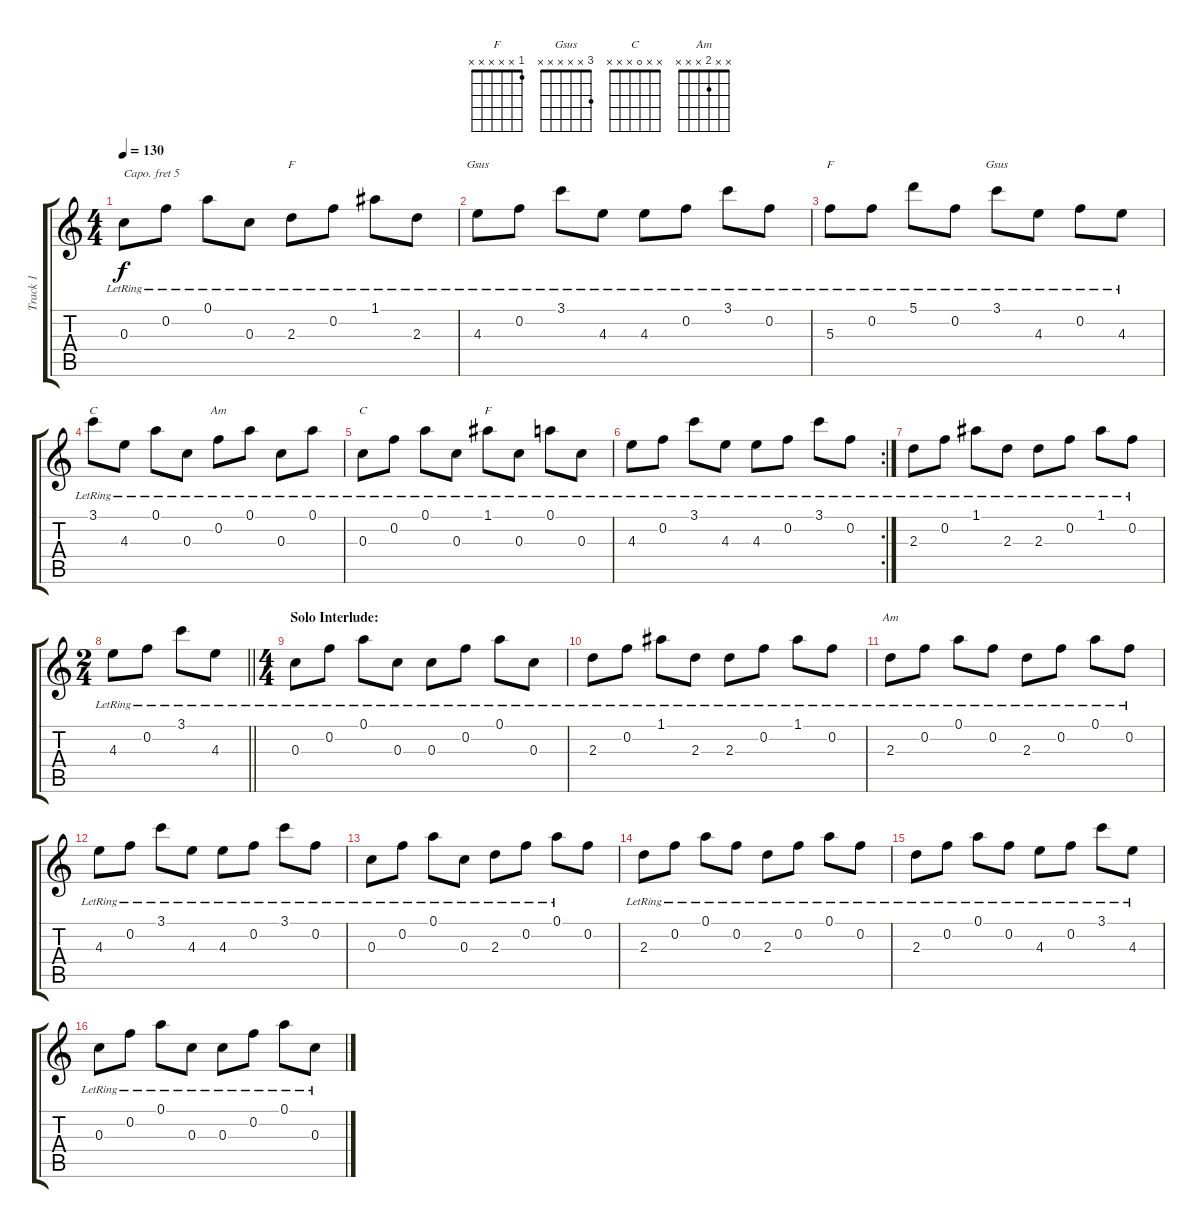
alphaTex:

\track ("Track 1" "Track 1") {instrument acousticguitarsteel}
\staff {score tabs}
\capo 5
\tuning (E4 C4 G3 D3 A2 E2) {hide}
\chord ("F" x x 2 x x x)
\chord ("Gsus" x x 4 x x x)
\chord ("F" x x 5 x x x)
\chord ("Gsus" 3 x x x x x)
\chord ("C" 3 x x x x x)
\chord ("Am" x 0 x x x x)
\chord ("C" x x 0 x x x)
\chord ("F" 1 x x x x x)
\chord ("Am" x x 2 x x x)
\ts (4 4)
\tempo 130
\clef g2
\ks c
0.3{lr}.8{dy f} 0.2{lr}.8 0.1{lr}.8 0.3{lr}.8 2.3{lr}.8{ch "F"} 0.2{lr}.8 1.1{lr}.8 2.3{lr}.8 |
4.3{lr}.8{ch "Gsus"} 0.2{lr}.8 3.1{lr}.8 4.3{lr}.8 4.3{lr}.8 0.2{lr}.8 3.1{lr}.8 0.2{lr}.8 |
5.3{lr}.8{ch "F"} 0.2{lr}.8 5.1{lr}.8 0.2{lr}.8 3.1{lr}.8{ch "Gsus"} 4.3{lr}.8 0.2{lr}.8 4.3{lr}.8 |
3.1{lr}.8{ch "C"} 4.3{lr}.8 0.1{lr}.8 0.3{lr}.8 0.2{lr}.8{ch "Am"} 0.1{lr}.8 0.3{lr}.8 0.1{lr}.8 |
0.3{lr}.8{ch "C"} 0.2{lr}.8 0.1{lr}.8 0.3{lr}.8 1.1{lr}.8{ch "F"} 0.3{lr}.8 0.1{lr}.8 0.3{lr}.8 |
\rc 2
4.3{lr}.8 0.2{lr}.8 3.1{lr}.8 4.3{lr}.8 4.3{lr}.8 0.2{lr}.8 3.1{lr}.8 0.2{lr}.8 |
2.3{lr}.8 0.2{lr}.8 1.1{lr}.8 2.3{lr}.8 2.3{lr}.8 0.2{lr}.8 1.1{lr}.8 0.2{lr}.8 |
\ts (2 4)
\barLineRight lightlight
4.3{lr}.8 0.2{lr}.8 3.1{lr}.8 4.3{lr}.8 |
\ts (4 4)
\section ("" "Solo Interlude:")
0.3{lr}.8 0.2{lr}.8 0.1{lr}.8 0.3{lr}.8 0.3{lr}.8 0.2{lr}.8 0.1{lr}.8 0.3{lr}.8 |
2.3{lr}.8 0.2{lr}.8 1.1{lr}.8 2.3{lr}.8 2.3{lr}.8 0.2{lr}.8 1.1{lr}.8 0.2{lr}.8 |
2.3{lr}.8{ch "Am"} 0.2{lr}.8 0.1{lr}.8 0.2{lr}.8 2.3{lr}.8 0.2{lr}.8 0.1{lr}.8 0.2{lr}.8 |
4.3{lr}.8 0.2{lr}.8 3.1{lr}.8 4.3{lr}.8 4.3{lr}.8 0.2{lr}.8 3.1{lr}.8 0.2{lr}.8 |
0.3{lr}.8 0.2{lr}.8 0.1{lr}.8 0.3{lr}.8 2.3{lr}.8 0.2{lr}.8 0.1{lr}.8 0.2.8 |
2.3{lr}.8 0.2{lr}.8 0.1{lr}.8 0.2{lr}.8 2.3{lr}.8 0.2{lr}.8 0.1{lr}.8 0.2{lr}.8 |
2.3{lr}.8 0.2{lr}.8 0.1{lr}.8 0.2{lr}.8 4.3{lr}.8 0.2{lr}.8 3.1{lr}.8 4.3{lr}.8 |
0.3{lr}.8 0.2{lr}.8 0.1{lr}.8 0.3{lr}.8 0.3{lr}.8 0.2{lr}.8 0.1{lr}.8 0.3{lr}.8
